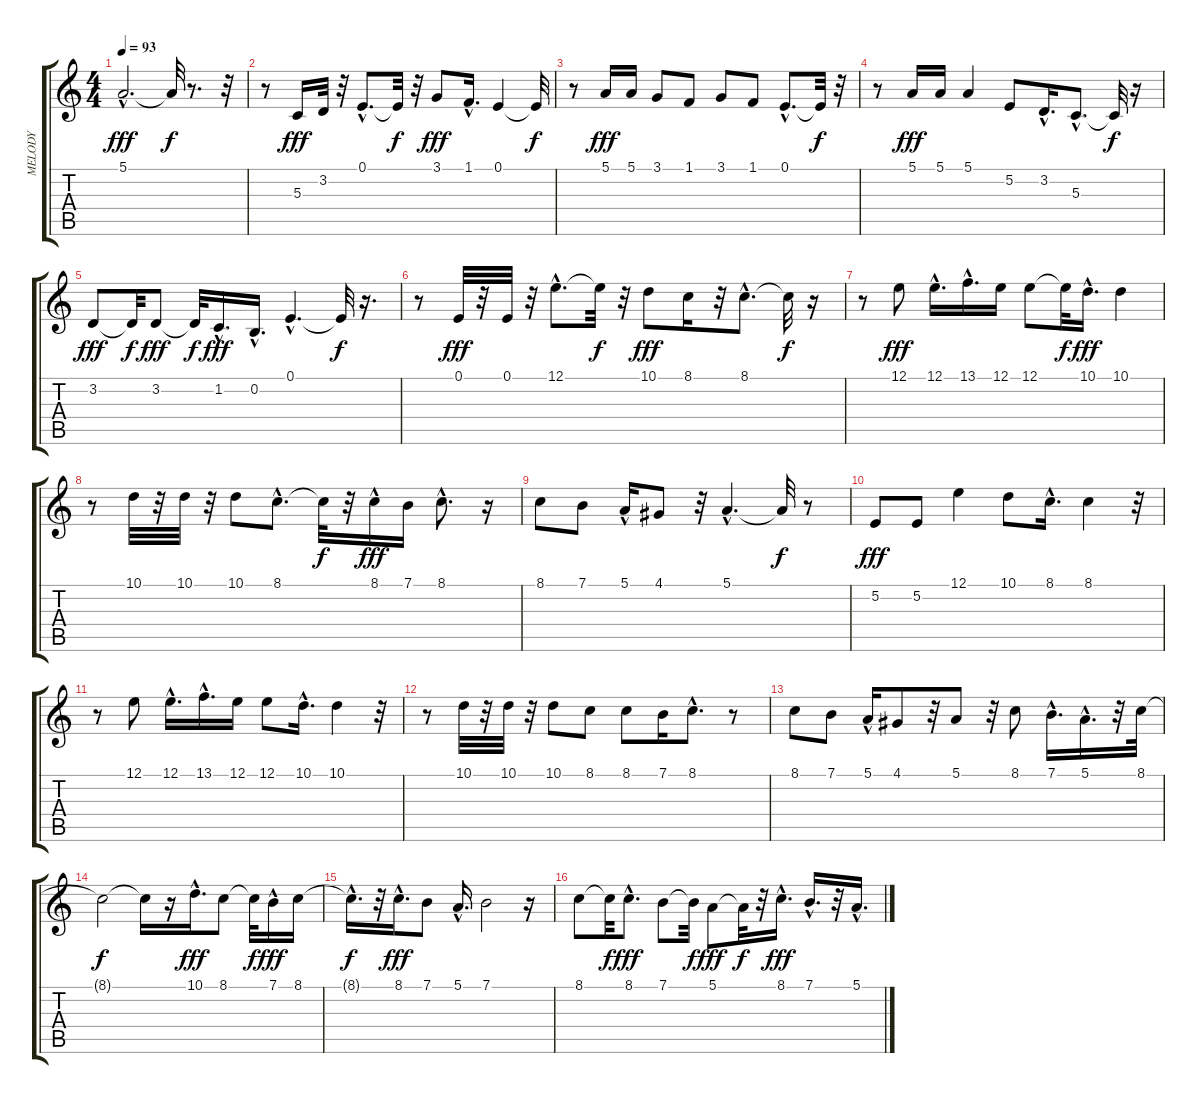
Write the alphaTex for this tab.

\track ("MELODY" "MELODY") {instrument lead6voice}
\staff {score tabs}
\tuning (E4 B3 G3 D3 A2 E2) {hide}
\ts (4 4)
\tempo 93
\clef g2
\ks c
5.1{hac}.2{d dy fff} 5.1{t}.32{dy f} r.8{d} r.32 |
r.8 5.3.16{dy fff} 3.2.32 r.32 0.1{hac}.8{d} 0.1{t}.32{dy f} r.32 3.1.8{dy fff} 1.1{hac}.16{d} 0.1.4 0.1{t}.32{dy f} |
r.8 5.1.16{dy fff} 5.1.16 3.1.8 1.1.8 3.1.8 1.1.8 0.1{hac}.8{d} 0.1{t}.32{dy f} r.32 |
r.8 5.1.16{dy fff} 5.1.16 5.1.4 5.2.8 3.2{hac}.16{d} 5.3{hac}.8{d} 5.3{t}.32{dy f} r.16 |
3.2.8{dy fff} 3.2{t}.32{dy f} 3.2.8{dy fff} 3.2{t}.32{dy f} 1.2{hac}.16{d dy fff} 0.2{hac}.16{d} 0.1{hac}.4{d} 0.1{t}.32{dy f} r.16{d} |
r.8 0.1.32{dy fff} r.32 0.1.32 r.32 12.1{hac}.8{d} 12.1{t}.32{dy f} r.32 10.1.8{dy fff} 8.1.16 r.32 8.1{hac}.8{d} 8.1{t}.32{dy f} r.16 |
r.8 12.1.8{dy fff} 12.1{hac}.16{d} 13.1{hac}.16{d} 12.1.16 12.1.8 12.1{t}.32{dy f} 10.1{hac}.16{d dy fff} 10.1.4 |
r.8 10.1.32 r.32 10.1.32 r.32 10.1.8 8.1{hac}.8{d} 8.1{t}.32{dy f} r.32 8.1{hac}.16{dy fff} 7.1.16 8.1{hac}.8{d} r.16 |
8.1.8 7.1.8 5.1{hac}.16 4.1.8 r.32 5.1{hac}.4{d} 5.1{t}.32{dy f} r.8 |
5.2.8{dy fff} 5.2.8 12.1.4 10.1.8 8.1{hac}.16{d} 8.1.4 r.32 |
r.8 12.1.8 12.1{hac}.16{d} 13.1{hac}.16{d} 12.1.16 12.1.8 10.1{hac}.16{d} 10.1.4 r.32 |
r.8 10.1.32 r.32 10.1.32 r.32 10.1.8 8.1.8 8.1.8 7.1.16 8.1{hac}.8{d} r.8 |
8.1.8 7.1.8 5.1{hac}.16 4.1.8 r.32 5.1.8 r.32 8.1.8 7.1{hac}.16{d} 5.1{hac}.16{d} r.32 8.1.32 |
8.1{t}.2{dy f} 8.1{t}.16 r.16 10.1{hac}.16{d dy fff} 8.1.8 8.1{t}.32{dy f} 7.1{hac}.16{dy fff} 8.1.16 |
8.1{hac t}.16{d dy f} r.32 8.1{hac}.16{d dy fff} 7.1.8 5.1{hac}.16{d} 7.1.2 r.16 |
8.1.8 8.1{t}.32{dy f} 8.1{hac}.8{d dy fff} 7.1.8 7.1{t}.32{dy f} 5.1.8{dy fff} 5.1{t}.32{dy f} r.32 8.1{hac}.16{d dy fff} 7.1{hac}.16{d} r.32 5.1{hac}.16{d}
